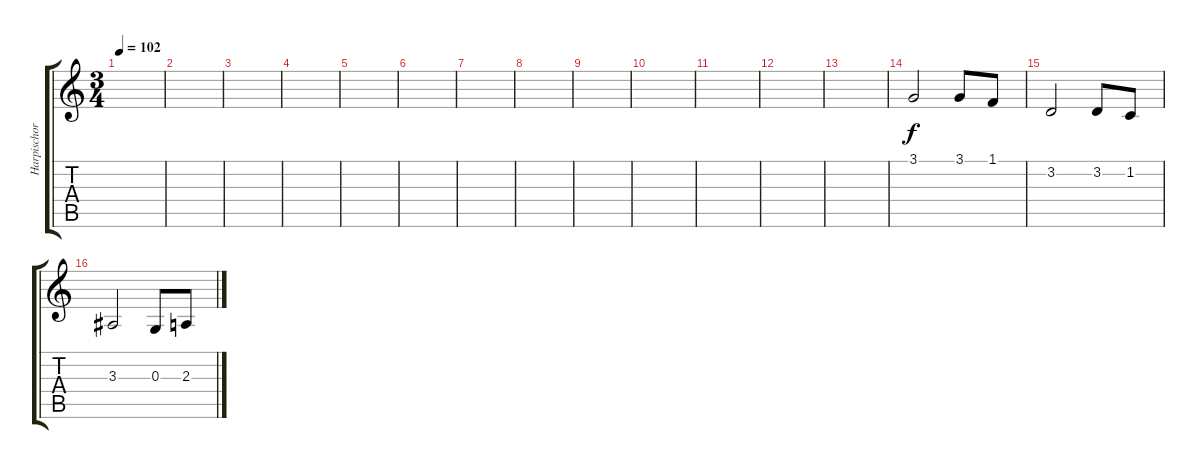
\track ("Harpischord" "Harpischor") {instrument harpsichord}
\staff {score tabs}
\tuning (E4 B3 G3 D3 A2 E2) {hide}
\ts (3 4)
\tempo 102
\clef g2
\ks c
|
|
|
|
|
|
|
|
|
|
|
|
|
3.1.2 3.1.8 1.1.8 |
3.2.2 3.2.8 1.2.8 |
3.3.2 0.3.8 2.3.8
